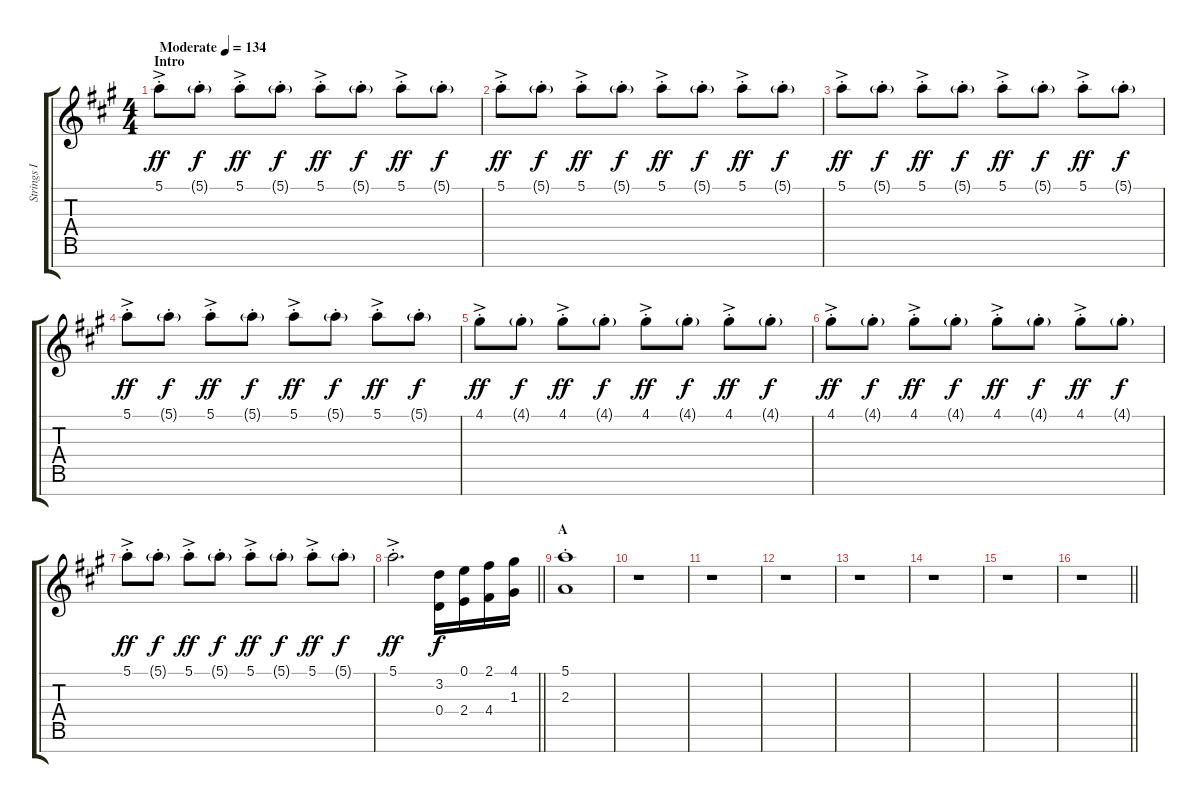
\track ("Strings I" "Strings I") {instrument stringensemble1}
\staff {score tabs}
\tuning (E5 B4 G4 D4 A3 E3 B2) {hide}
\ts (4 4)
\section ("" "Intro")
\tempo (134 "Moderate")
\tempo 135
\tempo (134 "Moderate")
\clef g2
\ks a
5.1{ac st}.8{dy ff instrument stringensemble1} 5.1{g st}.8{dy f} 5.1{ac st}.8{dy ff} 5.1{g st}.8{dy f} 5.1{ac st}.8{dy ff} 5.1{g st}.8{dy f} 5.1{ac st}.8{dy ff} 5.1{g st}.8{dy f} |
5.1{ac st}.8{dy ff} 5.1{g st}.8{dy f} 5.1{ac st}.8{dy ff} 5.1{g st}.8{dy f} 5.1{ac st}.8{dy ff} 5.1{g st}.8{dy f} 5.1{ac st}.8{dy ff} 5.1{g st}.8{dy f} |
5.1{ac st}.8{dy ff} 5.1{g st}.8{dy f} 5.1{ac st}.8{dy ff} 5.1{g st}.8{dy f} 5.1{ac st}.8{dy ff} 5.1{g st}.8{dy f} 5.1{ac st}.8{dy ff} 5.1{g st}.8{dy f} |
5.1{ac st}.8{dy ff} 5.1{g st}.8{dy f} 5.1{ac st}.8{dy ff} 5.1{g st}.8{dy f} 5.1{ac st}.8{dy ff} 5.1{g st}.8{dy f} 5.1{ac st}.8{dy ff} 5.1{g st}.8{dy f} |
4.1{ac st}.8{dy ff} 4.1{g st}.8{dy f} 4.1{ac st}.8{dy ff} 4.1{g st}.8{dy f} 4.1{ac st}.8{dy ff} 4.1{g st}.8{dy f} 4.1{ac st}.8{dy ff} 4.1{g st}.8{dy f} |
4.1{ac st}.8{dy ff} 4.1{g st}.8{dy f} 4.1{ac st}.8{dy ff} 4.1{g st}.8{dy f} 4.1{ac st}.8{dy ff} 4.1{g st}.8{dy f} 4.1{ac st}.8{dy ff} 4.1{g st}.8{dy f} |
5.1{ac st}.8{dy ff} 5.1{g st}.8{dy f} 5.1{ac st}.8{dy ff} 5.1{g st}.8{dy f} 5.1{ac st}.8{dy ff} 5.1{g st}.8{dy f} 5.1{ac st}.8{dy ff} 5.1{g st}.8{dy f} |
\barLineRight lightlight
5.1{ac st}.2{d dy ff} (3.2 0.4).16{dy f} (0.1 2.4).16 (2.1 4.4).16 (4.1 1.3).16 |
\section ("" "A")
(5.1{st} 2.3{st}).1{volume 7} |
r.1 |
r.1 |
r.1 |
r.1 |
r.1 |
r.1 |
\barLineRight lightlight
r.1
